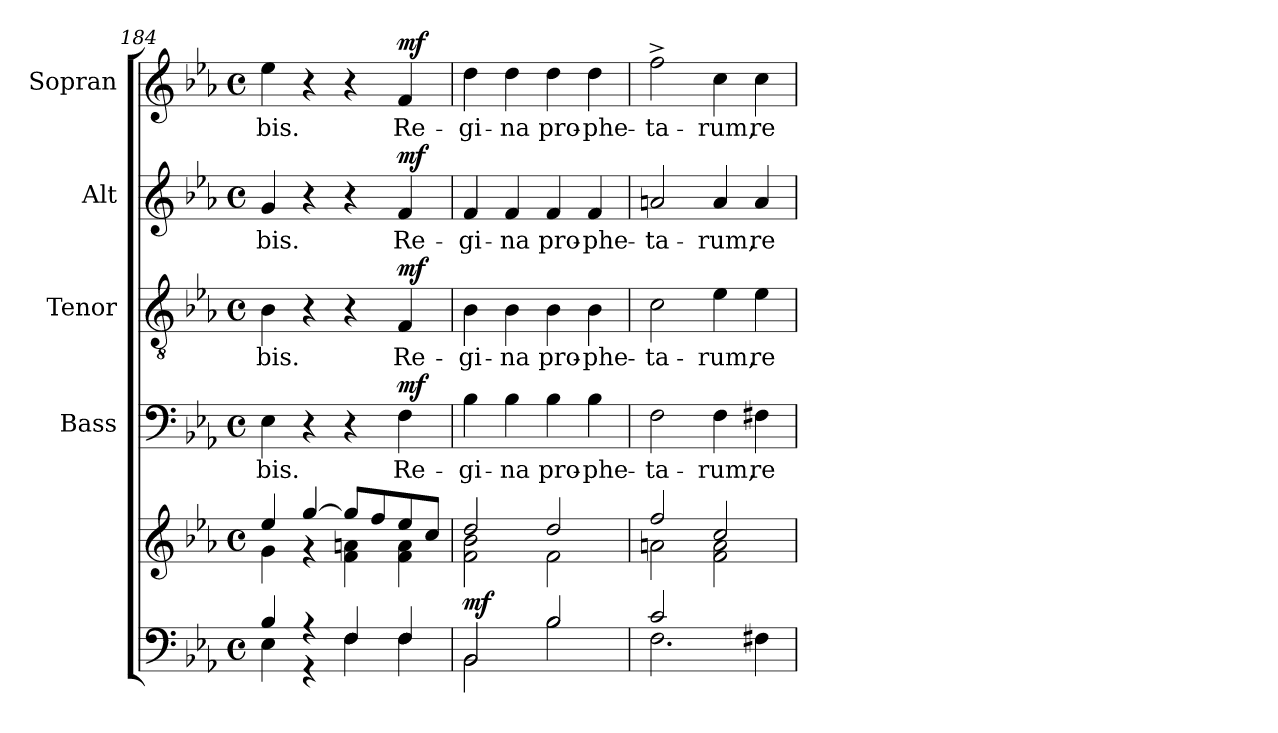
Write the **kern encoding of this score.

**kern	**kern	**dynam	**kern	**text	**dynam	**kern	**text	**dynam	**kern	**text	**dynam	**kern	**text	**dynam
*part5	*part5	*part5	*part4	*part4	*part4	*part3	*part3	*part3	*part2	*part2	*part2	*part1	*part1	*part1
*staff6	*staff5	*staff5/6	*staff4	*staff4	*staff4	*staff3	*staff3	*staff3	*staff2	*staff2	*staff2	*staff1	*staff1	*staff1
*	*	*	*I"Bass	*	*	*I"Tenor	*	*	*I"Alt	*	*	*I"Sopran	*	*
*	*	*	*I'B.	*	*	*I'T.	*	*	*I'A.	*	*	*I'S.	*	*
!!LO:LB:g=z
*clefF4	*clefG2	*	*clefF4	*	*	*clefGv2	*	*	*clefG2	*	*	*clefG2	*	*
*k[b-e-a-]	*k[b-e-a-]	*	*k[b-e-a-]	*	*	*k[b-e-a-]	*	*	*k[b-e-a-]	*	*	*k[b-e-a-]	*	*
*E-:	*E-:	*	*E-:	*	*	*E-:	*	*	*E-:	*	*	*E-:	*	*
*M4/4	*M4/4	*	*M4/4	*	*	*M4/4	*	*	*M4/4	*	*	*M4/4	*	*
*met(c)	*met(c)	*	*met(c)	*	*	*met(c)	*	*	*met(c)	*	*	*met(c)	*	*
=184	=184	=184	=184	=184	=184	=184	=184	=184	=184	=184	=184	=184	=184	=184
*^	*^	*	*	*	*	*	*	*	*	*	*	*	*	*
!	!	!	!	!	!	!LO:LY:b	!	!	!LO:LY:b	!	!	!LO:LY:b	!	!	!LO:LY:b	!
4B-/	4E-\	4ee-/	4g\	.	4E-\	-bis.	.	4B-\	-bis.	.	4g/	-bis.	.	4ee-\	-bis.	.
4r	4r	[>4gg/	4rf	.	4r	.	.	4r	.	.	4r	.	.	4r	.	.
4F/	4F\	8gg/L]	4f\ 4an\	.	4r	.	.	4r	.	.	4r	.	.	4r	.	.
.	.	8ff/	.	.	.	.	.	.	.	.	.	.	.	.	.	.
!	!	!	!	!	!	!LO:LY:b	!LO:DY:a	!	!LO:LY:b	!LO:DY:a	!	!LO:LY:b	!LO:DY:a	!	!LO:LY:b	!LO:DY:a
4F/	4F\	8ee-/	4f\ 4a\	.	4F\	Re-	mf	4F/	Re-	mf	4f/	Re-	mf	4f/	Re-	mf
.	.	8cc/J	.	.	.	.	.	.	.	.	.	.	.	.	.	.
=185	=185	=185	=185	=185	=185	=185	=185	=185	=185	=185	=185	=185	=185	=185	=185	=185
!	!	!	!	!LO:DY:b	!	!LO:LY:b	!	!	!LO:LY:b	!	!	!LO:LY:b	!	!	!LO:LY:b	!
2BB-/	2BB-\	2dd/	2f\ 2b-\	mf	4B-\	-gi-	.	4B-\	-gi-	.	4f/	-gi-	.	4dd\	-gi-	.
!	!	!	!	!	!	!LO:LY:b	!	!	!LO:LY:b	!	!	!LO:LY:b	!	!	!LO:LY:b	!
.	.	.	.	.	4B-\	-na	.	4B-\	-na	.	4f/	-na	.	4dd\	-na	.
!	!	!	!	!	!	!LO:LY:b	!	!	!LO:LY:b	!	!	!LO:LY:b	!	!	!LO:LY:b	!
2B-/	2B-\	2dd/	2f\	.	4B-\	pro-	.	4B-\	pro-	.	4f/	pro-	.	4dd\	pro-	.
!	!	!	!	!	!	!LO:LY:b	!	!	!LO:LY:b	!	!	!LO:LY:b	!	!	!LO:LY:b	!
.	.	.	.	.	4B-\	-phe-	.	4B-\	-phe-	.	4f/	-phe-	.	4dd\	-phe-	.
=186	=186	=186	=186	=186	=186	=186	=186	=186	=186	=186	=186	=186	=186	=186	=186	=186
!	!	!	!	!	!	!LO:LY:b	!	!	!LO:LY:b	!	!	!LO:LY:b	!	!	!LO:LY:b	!
2c/	2.F\	2ff/	2an\	.	2F\	-ta-	.	2c\	-ta-	.	2an/	-ta-	.	2ff^>\	-ta-	.
!	!	!	!	!	!	!LO:LY:b	!	!	!LO:LY:b	!	!	!LO:LY:b	!	!	!LO:LY:b	!
2ryy	.	2cc/	2f\ 2a\	.	4F\	-rum,	.	4e-\	-rum,	.	4a/	-rum,	.	4cc\	-rum,	.
!	!	!	!	!	!	!LO:LY:b	!	!	!LO:LY:b	!	!	!LO:LY:b	!	!	!LO:LY:b	!
.	4F#X\	.	.	.	4F#X\	re-	.	4e-\	re-	.	4a/	re-	.	4cc\	re-	.
*v	*v	*	*	*	*	*	*	*	*	*	*	*	*	*	*	*
*	*v	*v	*	*	*	*	*	*	*	*	*	*	*	*	*
=	=	=	=	=	=	=	=	=	=	=	=	=	=	=
*-	*-	*-	*-	*-	*-	*-	*-	*-	*-	*-	*-	*-	*-	*-
